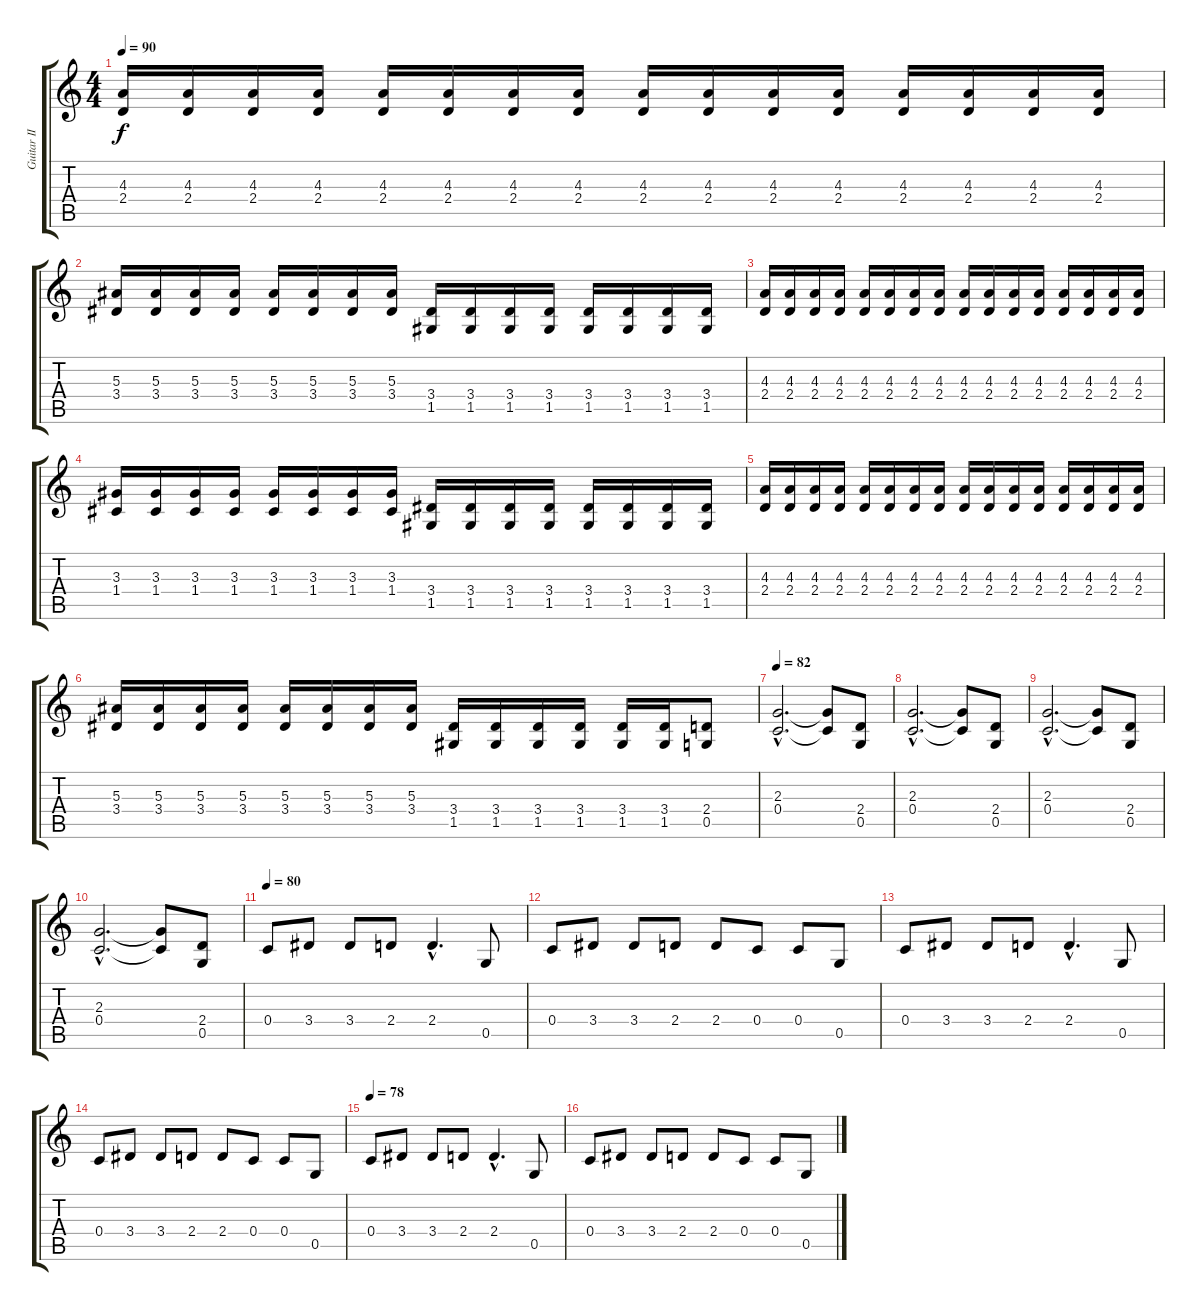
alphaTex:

\track ("Guitar II" "Guitar II") {instrument distortionguitar}
\staff {score tabs}
\tuning (D4 A3 F3 C3 G2 D2) {hide}
\ts (4 4)
\tempo 90
\clef g2
\ks c
(4.3 2.4).16{dy f} (4.3 2.4).16 (4.3 2.4).16 (4.3 2.4).16 (4.3 2.4).16 (4.3 2.4).16 (4.3 2.4).16 (4.3 2.4).16 (4.3 2.4).16 (4.3 2.4).16 (4.3 2.4).16 (4.3 2.4).16 (4.3 2.4).16 (4.3 2.4).16 (4.3 2.4).16 (4.3 2.4).16 |
(5.3 3.4).16 (5.3 3.4).16 (5.3 3.4).16 (5.3 3.4).16 (5.3 3.4).16 (5.3 3.4).16 (5.3 3.4).16 (5.3 3.4).16 (3.4 1.5).16 (3.4 1.5).16 (3.4 1.5).16 (3.4 1.5).16 (3.4 1.5).16 (3.4 1.5).16 (3.4 1.5).16 (3.4 1.5).16 |
(4.3 2.4).16 (4.3 2.4).16 (4.3 2.4).16 (4.3 2.4).16 (4.3 2.4).16 (4.3 2.4).16 (4.3 2.4).16 (4.3 2.4).16 (4.3 2.4).16 (4.3 2.4).16 (4.3 2.4).16 (4.3 2.4).16 (4.3 2.4).16 (4.3 2.4).16 (4.3 2.4).16 (4.3 2.4).16 |
(3.3 1.4).16 (3.3 1.4).16 (3.3 1.4).16 (3.3 1.4).16 (3.3 1.4).16 (3.3 1.4).16 (3.3 1.4).16 (3.3 1.4).16 (3.4 1.5).16 (3.4 1.5).16 (3.4 1.5).16 (3.4 1.5).16 (3.4 1.5).16 (3.4 1.5).16 (3.4 1.5).16 (3.4 1.5).16 |
(4.3 2.4).16 (4.3 2.4).16 (4.3 2.4).16 (4.3 2.4).16 (4.3 2.4).16 (4.3 2.4).16 (4.3 2.4).16 (4.3 2.4).16 (4.3 2.4).16 (4.3 2.4).16 (4.3 2.4).16 (4.3 2.4).16 (4.3 2.4).16 (4.3 2.4).16 (4.3 2.4).16 (4.3 2.4).16 |
(5.3 3.4).16 (5.3 3.4).16 (5.3 3.4).16 (5.3 3.4).16 (5.3 3.4).16 (5.3 3.4).16 (5.3 3.4).16 (5.3 3.4).16 (3.4 1.5).16 (3.4 1.5).16 (3.4 1.5).16 (3.4 1.5).16 (3.4 1.5).16 (3.4 1.5).16 (2.4 0.5).8 |
\tempo 82
(2.3{hac} 0.4{hac}).2{d} (2.3{t} 0.4{t}).8 (2.4 0.5).8 |
(2.3{hac} 0.4{hac}).2{d} (2.3{t} 0.4{t}).8 (2.4 0.5).8 |
(2.3{hac} 0.4{hac}).2{d} (2.3{t} 0.4{t}).8 (2.4 0.5).8 |
(2.3{hac} 0.4{hac}).2{d} (2.3{t} 0.4{t}).8 (2.4 0.5).8 |
\tempo 80
0.4.8 3.4.8 3.4.8 2.4.8 2.4{hac}.4{d} 0.5.8 |
0.4.8 3.4.8 3.4.8 2.4.8 2.4.8 0.4.8 0.4.8 0.5.8 |
0.4.8 3.4.8 3.4.8 2.4.8 2.4{hac}.4{d} 0.5.8 |
0.4.8 3.4.8 3.4.8 2.4.8 2.4.8 0.4.8 0.4.8 0.5.8 |
\tempo 78
0.4.8 3.4.8 3.4.8 2.4.8 2.4{hac}.4{d} 0.5.8 |
0.4.8 3.4.8 3.4.8 2.4.8 2.4.8 0.4.8 0.4.8 0.5.8
